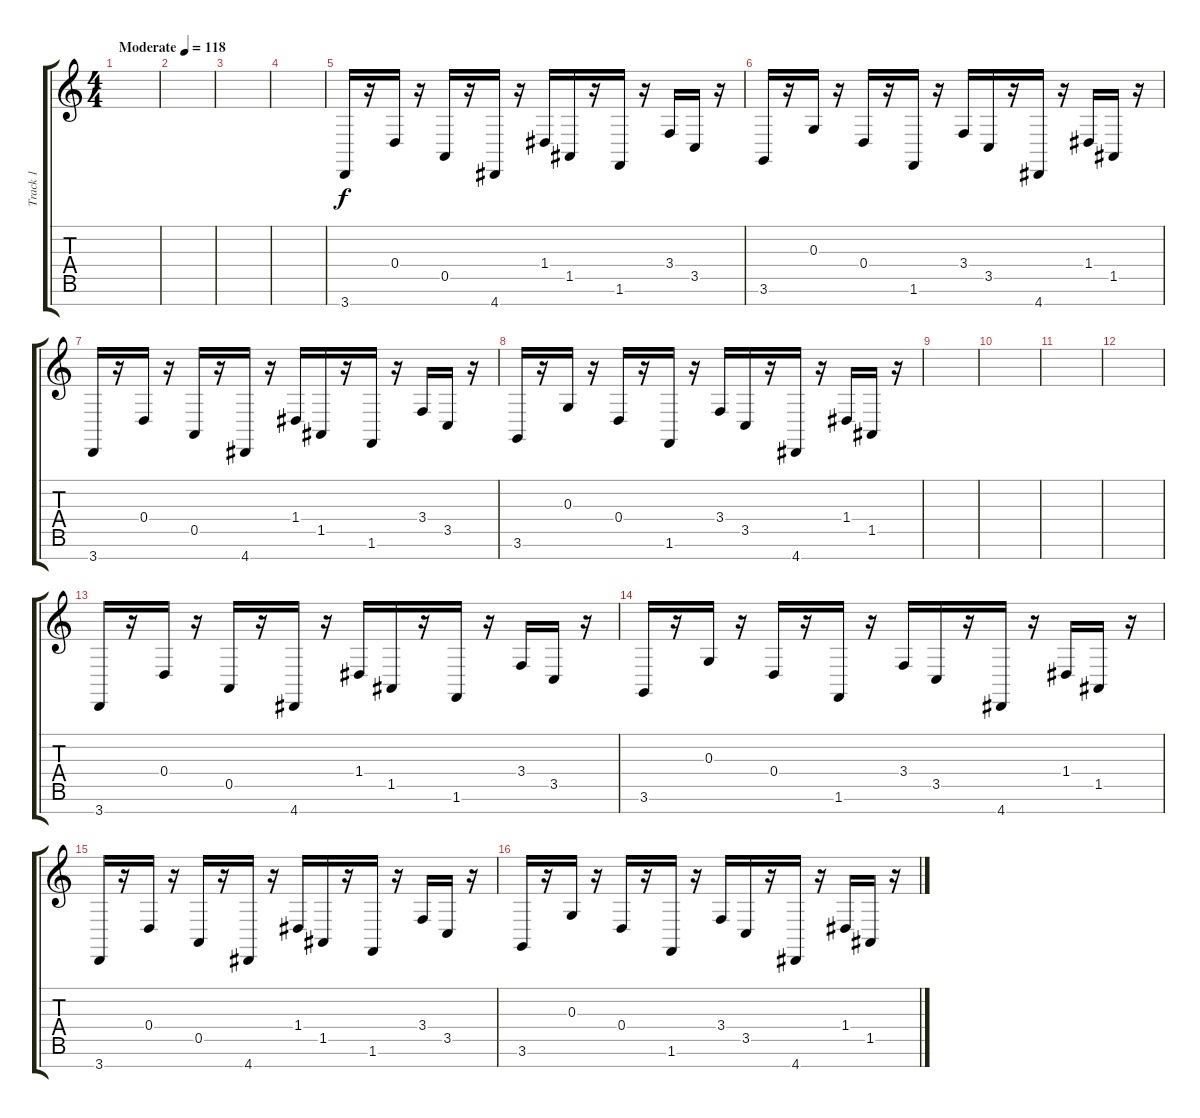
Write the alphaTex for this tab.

\track ("Track 1" "Track 1") {instrument acousticgrandpiano}
\staff {score tabs}
\tuning (E4 B3 G3 D3 A2 E2 B1) {hide}
\ts (4 4)
\tempo (118 "Moderate")
\clef g2
\ks c
|
|
|
|
3.7.16 r.16 0.4.16 r.16 0.5.16 r.16 4.7.16 r.16 1.4.16 1.5.16 r.16 1.6.16 r.16 3.4.16 3.5.16 r.16 |
3.6.16 r.16 0.3.16 r.16 0.4.16 r.16 1.6.16 r.16 3.4.16 3.5.16 r.16 4.7.16 r.16 1.4.16 1.5.16 r.16 |
3.7.16 r.16 0.4.16 r.16 0.5.16 r.16 4.7.16 r.16 1.4.16 1.5.16 r.16 1.6.16 r.16 3.4.16 3.5.16 r.16 |
3.6.16 r.16 0.3.16 r.16 0.4.16 r.16 1.6.16 r.16 3.4.16 3.5.16 r.16 4.7.16 r.16 1.4.16 1.5.16 r.16 |
|
|
|
|
3.7.16 r.16 0.4.16 r.16 0.5.16 r.16 4.7.16 r.16 1.4.16 1.5.16 r.16 1.6.16 r.16 3.4.16 3.5.16 r.16 |
3.6.16 r.16 0.3.16 r.16 0.4.16 r.16 1.6.16 r.16 3.4.16 3.5.16 r.16 4.7.16 r.16 1.4.16 1.5.16 r.16 |
3.7.16 r.16 0.4.16 r.16 0.5.16 r.16 4.7.16 r.16 1.4.16 1.5.16 r.16 1.6.16 r.16 3.4.16 3.5.16 r.16 |
3.6.16 r.16 0.3.16 r.16 0.4.16 r.16 1.6.16 r.16 3.4.16 3.5.16 r.16 4.7.16 r.16 1.4.16 1.5.16 r.16
